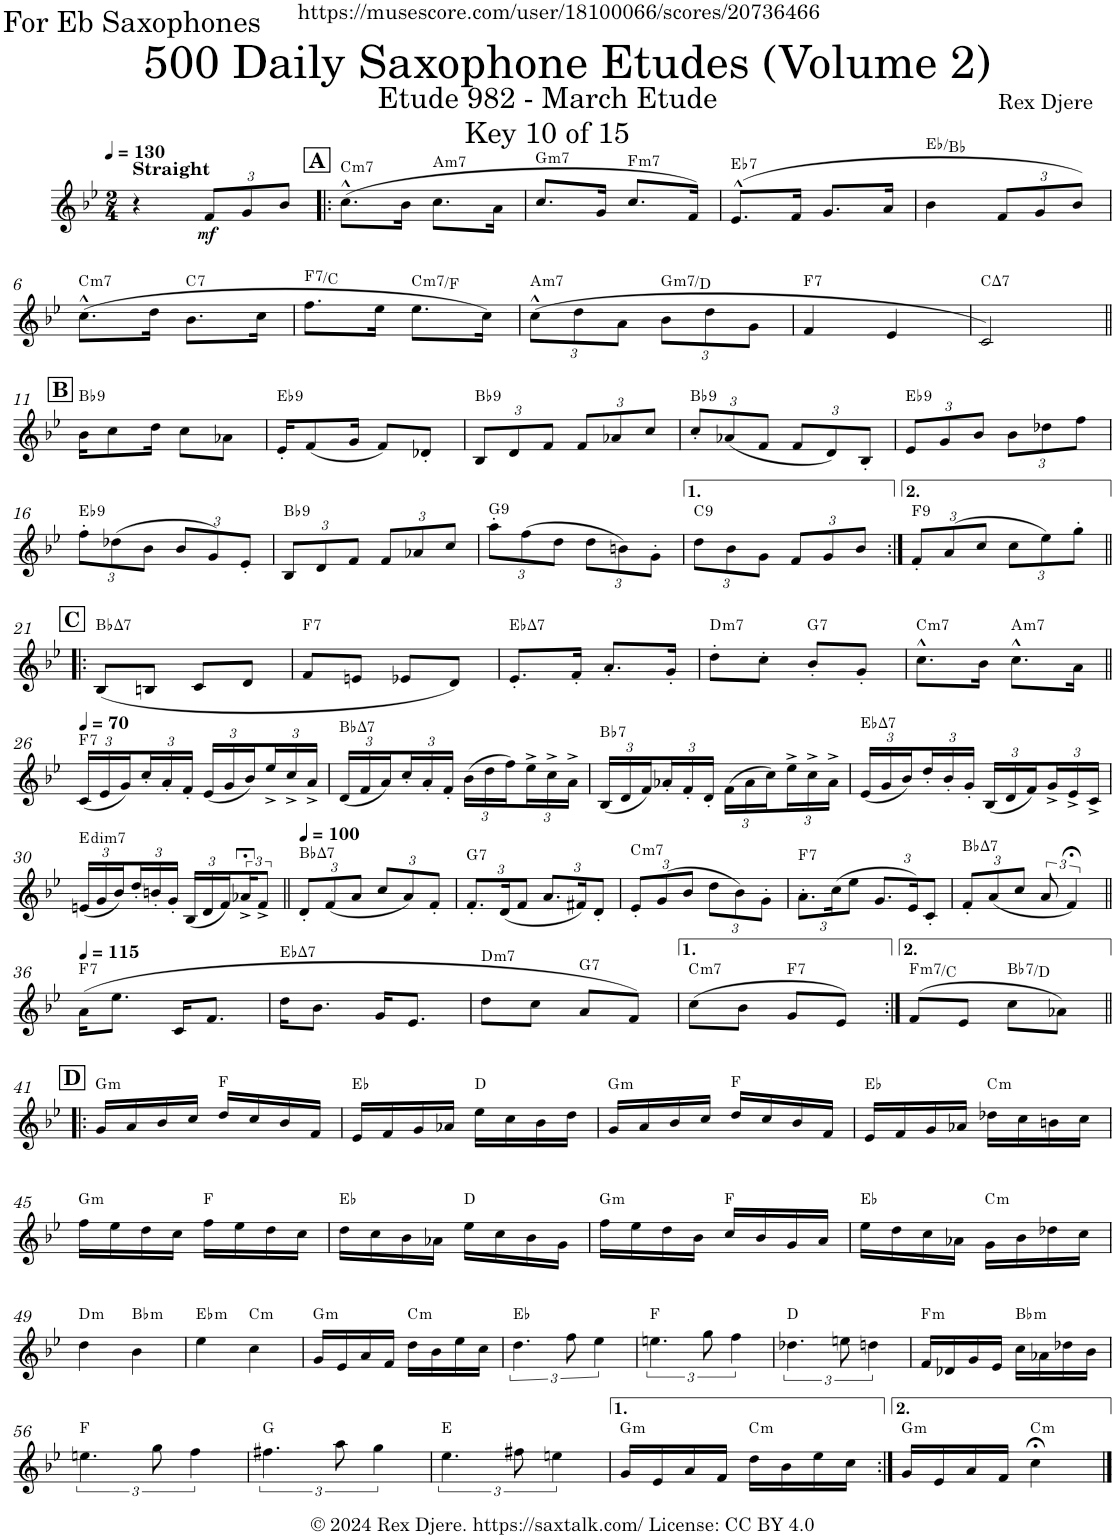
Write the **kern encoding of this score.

**kern	**dynam	**harte
*part1	*part1	*part1
*staff1	*staff1	*
*I"Alto Saxophone	*	*
*I'A. Sax.	*	*
*clefG2	*	*
*Trd5c9	*	*
*k[b-e-]	*	*
*M2/4	*	*
*MM130	*	*
=1	=1	=1
!LO:TX:a:B:t=Straight	!	!
4r	.	.
*Xbrackettup	*	*
!	!LO:DY:b	!
12f/L	mf	.
12g/	.	.
12b-/J	.	.
!!LO:REH:place=s1:a:B:cj:fs=14:t=A
=2!|:	=2!|:	=2!|:
!	!	!LO:H:kt=m7
(8.cc^^\L	.	C:min7
16b-\Jk	.	.
!	!	!LO:H:kt=m7
8.cc\L	.	A:min7
16a\Jk	.	.
=3	=3	=3
!	!	!LO:H:kt=m7
8.cc/L	.	G:min7
16g/Jk	.	.
!	!	!LO:H:kt=m7
8.cc/L	.	F:min7
16f/Jk)	.	.
=4	=4	=4
!	!	!LO:H:kt=7
(8.e-^^/L	.	Eb:7
16f/Jk	.	.
8.g/L	.	.
16a/Jk	.	.
=5	=5	=5
4b-\	.	Eb:maj/5
12f/L	.	.
12g/	.	.
12b-/J)	.	.
!!LO:LB:g=z
=6	=6	=6
!	!	!LO:H:kt=m7
(8.cc^^\L	.	C:min7
16dd\Jk	.	.
!	!	!LO:H:kt=7
8.b-\L	.	C:7
16cc\Jk	.	.
=7	=7	=7
!	!	!LO:H:kt=7
8.ff\L	.	F:7/5
16ee-\Jk	.	.
!	!	!LO:H:kt=m7
8.ee-\L	.	C:min7/4
16cc\Jk)	.	.
=8	=8	=8
!	!	!LO:H:kt=m7
(12cc^^\L	.	A:min7
12dd\	.	.
12a\J	.	.
!	!	!LO:H:kt=m7
12b-\L	.	G:min7/5
12dd\	.	.
12g\J	.	.
=9	=9	=9
!	!	!LO:H:kt=7
4f/	.	F:7
4e-/	.	.
=10	=10	=10
!	!	!LO:H:kt=7
2c/)	.	C:maj7
!!LO:LB:g=z
!!LO:REH:place=s1:a:B:cj:fs=14:t=B
=11||	=11||	=11||
!	!	!LO:H:kt=9
16b-\KL	.	Bb:9
8cc\	.	.
16dd\Jk	.	.
8cc\L	.	.
8a-X\J	.	.
=12	=12	=12
!	!	!LO:H:kt=9
16e-'/KL	.	Eb:9
(8f/	.	.
16g/Jk	.	.
8f/L)	.	.
8d-X'/J	.	.
=13	=13	=13
!	!	!LO:H:kt=9
12B-/L	.	Bb:9
12d/	.	.
12f/J	.	.
12f/L	.	.
12a-X/	.	.
12cc/J	.	.
=14	=14	=14
!	!	!LO:H:kt=9
12cc'/L	.	Bb:9
(12a-X/	.	.
12f/J	.	.
12f/L	.	.
12d/)	.	.
12B-'/J	.	.
=15	=15	=15
!	!	!LO:H:kt=9
12e-/L	.	Eb:9
12g/	.	.
12b-/J	.	.
12b-\L	.	.
12dd-X\	.	.
12ff\J	.	.
!!LO:LB:g=z
=16	=16	=16
!	!	!LO:H:kt=9
12ff'\L	.	Eb:9
(12dd-X\	.	.
12b-\J	.	.
12b-/L	.	.
12g/)	.	.
12e-'/J	.	.
=17	=17	=17
!	!	!LO:H:kt=9
12B-/L	.	Bb:9
12d/	.	.
12f/J	.	.
12f/L	.	.
12a-X/	.	.
12cc/J	.	.
=18	=18	=18
!	!	!LO:H:kt=9
12aa'\L	.	G:9
(12ff\	.	.
12dd\J	.	.
12dd\L	.	.
12bn\)	.	.
12g'\J	.	.
=19	=19	=19
!	!	!LO:H:kt=9
12dd\L	.	C:9
12b-\	.	.
12g\J	.	.
12f/L	.	.
12g/	.	.
12b-/J	.	.
=20:|!	=20:|!	=20:|!
!	!	!LO:H:kt=9
12f'/L	.	F:9
(12a/	.	.
12cc/J	.	.
12cc\L	.	.
12ee-\)	.	.
12gg'\J	.	.
!!LO:LB:g=z
!!LO:REH:place=s1:a:B:cj:fs=14:t=C
=21!|:	=21!|:	=21!|:
!	!	!LO:H:kt=7
(8B-/L	.	Bb:maj7
8Bn/J	.	.
8c/L	.	.
8d/J	.	.
=22	=22	=22
!	!	!LO:H:kt=7
8f/L	.	F:7
8en/J	.	.
8e-X/L	.	.
8d/J)	.	.
=23	=23	=23
!	!	!LO:H:kt=7
8.e-'/L	.	Eb:maj7
16f'/Jk	.	.
8.a'/L	.	.
16g'/Jk	.	.
=24	=24	=24
!	!	!LO:H:kt=m7
8dd'\L	.	D:min7
8cc'\J	.	.
!	!	!LO:H:kt=7
8b-'/L	.	G:7
8g'/J	.	.
=25	=25	=25
!	!	!LO:H:kt=m7
8.cc^^\L	.	C:min7
16b-\Jk	.	.
!	!	!LO:H:kt=m7
8.cc^^\L	.	A:min7
16a\Jk	.	.
!!LO:LB:g=z
=26||	=26||	=26||
*MM70	*	*
!	!	!LO:H:kt=7
(24c/LL	.	F:7
24e-/	.	.
24g/)	.	.
24cc'/	.	.
24a'/	.	.
24f'/JJ	.	.
(24e-/LL	.	.
24g/	.	.
24b-/)	.	.
24ee-^/	.	.
24cc^/	.	.
24a^/JJ	.	.
=27	=27	=27
!	!	!LO:H:kt=7
(24d/LL	.	Bb:maj7
24f/	.	.
24a/)	.	.
24cc'/	.	.
24a'/	.	.
24f'/JJ	.	.
(24b-\LL	.	.
24dd\	.	.
24ff\)	.	.
24ee-^\	.	.
24cc^\	.	.
24a^\JJ	.	.
=28	=28	=28
!	!	!LO:H:kt=7
(24B-/LL	.	Bb:7
24d/	.	.
24f/)	.	.
24a-X'/	.	.
24f'/	.	.
24d'/JJ	.	.
(24f\LL	.	.
24a-\	.	.
24cc\)	.	.
24ee-^\	.	.
24cc^\	.	.
24a-^\JJ	.	.
=29	=29	=29
!	!	!LO:H:kt=7
(24e-/LL	.	Eb:maj7
24g/	.	.
24b-/)	.	.
24dd'/	.	.
24b-'/	.	.
24g'/JJ	.	.
(24B-/LL	.	.
24d/	.	.
24f/)	.	.
24g^/	.	.
24e-^/	.	.
24c^/JJ	.	.
!!LO:LB:g=z
=30	=30	=30
!	!	!LO:H:kt=dim7
(24en/LL	.	E:dim7
24g/	.	.
24b-/)	.	.
24dd'/	.	.
24bn'/	.	.
24g'/JJ	.	.
(24B-/LL	.	.
24d/	.	.
24f/)	.	.
*brackettup	*	*
24a-X;<^/J	.	.
12f^/J	.	.
=31||	=31||	=31||
*Xbrackettup	*	*
*MM100	*	*
!	!	!LO:H:kt=7
12d'/L	.	Bb:maj7
(12f/	.	.
12a/J	.	.
12cc/L	.	.
12a/)	.	.
12f'/J	.	.
=32	=32	=32
!	!	!LO:H:kt=7
12.f'/L	.	G:7
(24d/K	.	.
12f/J	.	.
12.a/L	.	.
24f#X/K)	.	.
12d'/J	.	.
=33	=33	=33
!	!	!LO:H:kt=m7
12e-'/L	.	C:min7
(12g/	.	.
12b-/J	.	.
12dd\L	.	.
12b-\)	.	.
12g'\J	.	.
=34	=34	=34
!	!	!LO:H:kt=7
12.a'\L	.	F:7
(24cc\K	.	.
12ee-\J	.	.
12.g/L	.	.
24e-/K)	.	.
12c'/J	.	.
=35	=35	=35
!	!	!LO:H:kt=7
12f'/L	.	Bb:maj7
(12a/	.	.
12cc/J	.	.
*brackettup	*	*
12a/	.	.
6f;</)	.	.
!!LO:LB:g=z
=36||	=36||	=36||
*MM115	*	*
!	!	!LO:H:kt=7
(16a\KL	.	F:7
8.ee-\J	.	.
16c/KL	.	.
8.f/J	.	.
=37	=37	=37
!	!	!LO:H:kt=7
16dd\KL	.	Eb:maj7
8.b-\J	.	.
16g/KL	.	.
8.e-/J	.	.
=38	=38	=38
!	!	!LO:H:kt=m7
8dd\L	.	D:min7
8cc\J	.	.
!	!	!LO:H:kt=7
8a/L	.	G:7
8f/J)	.	.
=39	=39	=39
!	!	!LO:H:kt=m7
(8cc\L	.	C:min7
8b-\J	.	.
!	!	!LO:H:kt=7
8g/L	.	F:7
8e-/J)	.	.
=40:|!	=40:|!	=40:|!
!	!	!LO:H:kt=m7
(8f/L	.	F:min7/5
8e-/J	.	.
!	!	!LO:H:kt=7
8cc\L	.	Bb:7/3
8a-X\J)	.	.
!!LO:LB:g=z
!!LO:REH:place=s1:a:B:cj:fs=14:t=D
=41!|:	=41!|:	=41!|:
!	!	!LO:H:kt=m
16g/LL	.	G:min
16a/	.	.
16b-/	.	.
16cc/JJ	.	.
16dd/LL	.	F:maj
16cc/	.	.
16b-/	.	.
16f/JJ	.	.
=42	=42	=42
16e-/LL	.	Eb:maj
16f/	.	.
16g/	.	.
16a-X/JJ	.	.
16ee-\LL	.	D:maj
16cc\	.	.
16b-\	.	.
16dd\JJ	.	.
=43	=43	=43
!	!	!LO:H:kt=m
16g/LL	.	G:min
16a/	.	.
16b-/	.	.
16cc/JJ	.	.
16dd/LL	.	F:maj
16cc/	.	.
16b-/	.	.
16f/JJ	.	.
=44	=44	=44
16e-/LL	.	Eb:maj
16f/	.	.
16g/	.	.
16a-X/JJ	.	.
!	!	!LO:H:kt=m
16dd-X\LL	.	C:min
16cc\	.	.
16bn\	.	.
16cc\JJ	.	.
!!LO:LB:g=z
=45	=45	=45
!	!	!LO:H:kt=m
16ff\LL	.	G:min
16ee-\	.	.
16dd\	.	.
16cc\JJ	.	.
16ff\LL	.	F:maj
16ee-\	.	.
16dd\	.	.
16cc\JJ	.	.
=46	=46	=46
16dd\LL	.	Eb:maj
16cc\	.	.
16b-\	.	.
16a-X\JJ	.	.
16ee-\LL	.	D:maj
16cc\	.	.
16b-\	.	.
16g\JJ	.	.
=47	=47	=47
!	!	!LO:H:kt=m
16ff\LL	.	G:min
16ee-\	.	.
16dd\	.	.
16b-\JJ	.	.
16cc/LL	.	F:maj
16b-/	.	.
16g/	.	.
16a/JJ	.	.
=48	=48	=48
16ee-\LL	.	Eb:maj
16dd\	.	.
16cc\	.	.
16a-X\JJ	.	.
!	!	!LO:H:kt=m
16g\LL	.	C:min
16b-\	.	.
16dd-X\	.	.
16cc\JJ	.	.
!!LO:LB:g=z
=49	=49	=49
!	!	!LO:H:kt=m
4dd\	.	D:min
!	!	!LO:H:kt=m
4b-\	.	Bb:min
=50	=50	=50
!	!	!LO:H:kt=m
4ee-\	.	Eb:min
!	!	!LO:H:kt=m
4cc\	.	C:min
=51	=51	=51
!	!	!LO:H:kt=m
16g/LL	.	G:min
16e-/	.	.
16a/	.	.
16f/JJ	.	.
!	!	!LO:H:kt=m
16dd\LL	.	C:min
16b-\	.	.
16ee-\	.	.
16cc\JJ	.	.
=52	=52	=52
6.dd\	.	Eb:maj
12ff\	.	.
6ee-\	.	.
=53	=53	=53
6.een\	.	F:maj
12gg\	.	.
6ff\	.	.
=54	=54	=54
6.dd-X\	.	D:maj
12een\	.	.
6ddn\	.	.
=55	=55	=55
!	!	!LO:H:kt=m
16f/LL	.	F:min
16d-X/	.	.
16g/	.	.
16e-/JJ	.	.
!	!	!LO:H:kt=m
16cc\LL	.	Bb:min
16a-X\	.	.
16dd-X\	.	.
16b-\JJ	.	.
!!LO:LB:g=z
=56	=56	=56
6.een\	.	F:maj
12gg\	.	.
6ff\	.	.
=57	=57	=57
6.ff#X\	.	G:maj
12aa\	.	.
6gg\	.	.
=58	=58	=58
6.ee-\	.	E:maj
12ff#X\	.	.
6een\	.	.
=59	=59	=59
!	!	!LO:H:kt=m
16g/LL	.	G:min
16e-/	.	.
16a/	.	.
16f/JJ	.	.
!	!	!LO:H:kt=m
16dd\LL	.	C:min
16b-\	.	.
16ee-\	.	.
16cc\JJ	.	.
=60:|!	=60:|!	=60:|!
!	!	!LO:H:kt=m
16g/LL	.	G:min
16e-/	.	.
16a/	.	.
16f/JJ	.	.
!	!	!LO:H:kt=m
4cc;<\	.	C:min
==	==	==
*-	*-	*-
